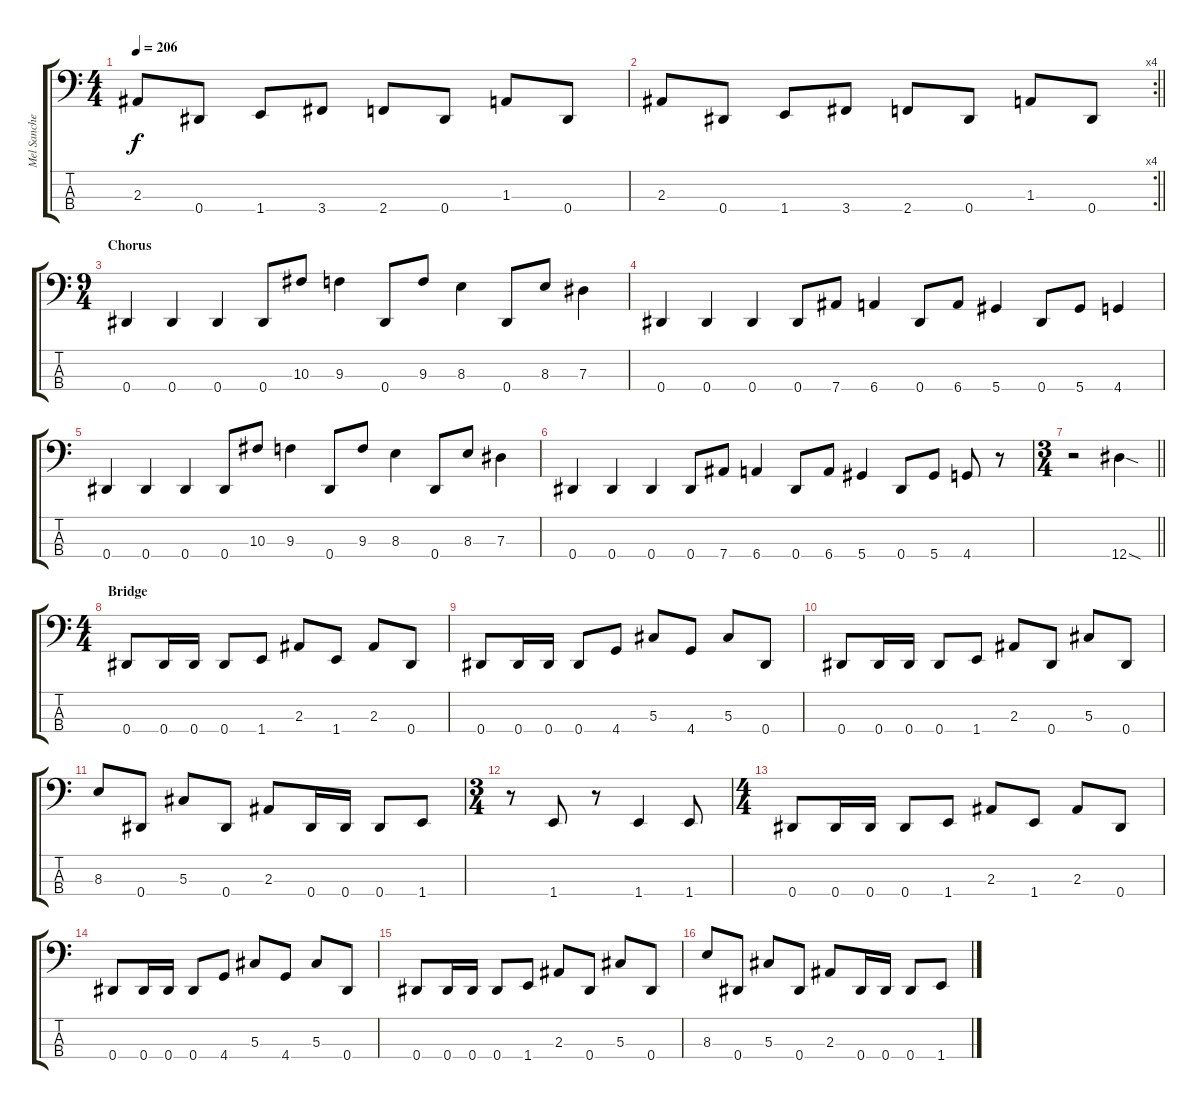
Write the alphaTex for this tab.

\track ("Mel Sanchez" "Mel Sanche") {instrument electricbassfinger}
\staff {score tabs}
\tuning (Gb2 Db2 Ab1 Eb1) {hide}
\ts (4 4)
\tempo 206
\clef f4
\ks c
2.3.8{dy f} 0.4.8 1.4.8 3.4.8 2.4.8 0.4.8 1.3.8 0.4.8 |
\rc 4
\barLineRight lightlight
2.3.8 0.4.8 1.4.8 3.4.8 2.4.8 0.4.8 1.3.8 0.4.8 |
\ts (9 4)
\section ("" "Chorus")
0.4.4 0.4.4 0.4.4 0.4.8 10.3.8 9.3.4 0.4.8 9.3.8 8.3.4 0.4.8 8.3.8 7.3.4 |
0.4.4 0.4.4 0.4.4 0.4.8 7.4.8 6.4.4 0.4.8 6.4.8 5.4.4 0.4.8 5.4.8 4.4.4 |
0.4.4 0.4.4 0.4.4 0.4.8 10.3.8 9.3.4 0.4.8 9.3.8 8.3.4 0.4.8 8.3.8 7.3.4 |
0.4.4 0.4.4 0.4.4 0.4.8 7.4.8 6.4.4 0.4.8 6.4.8 5.4.4 0.4.8 5.4.8 4.4.8 r.8 |
\ts (3 4)
\barLineRight lightlight
r.2 12.4{sod}.4 |
\ts (4 4)
\section ("" "Bridge")
0.4.8 0.4.16 0.4.16 0.4.8 1.4.8 2.3.8 1.4.8 2.3.8 0.4.8 |
0.4.8 0.4.16 0.4.16 0.4.8 4.4.8 5.3.8 4.4.8 5.3.8 0.4.8 |
0.4.8 0.4.16 0.4.16 0.4.8 1.4.8 2.3.8 0.4.8 5.3.8 0.4.8 |
8.3.8 0.4.8 5.3.8 0.4.8 2.3.8 0.4.16 0.4.16 0.4.8 1.4.8 |
\ts (3 4)
r.8 1.4.8 r.8 1.4.4 1.4.8 |
\ts (4 4)
0.4.8 0.4.16 0.4.16 0.4.8 1.4.8 2.3.8 1.4.8 2.3.8 0.4.8 |
0.4.8 0.4.16 0.4.16 0.4.8 4.4.8 5.3.8 4.4.8 5.3.8 0.4.8 |
0.4.8 0.4.16 0.4.16 0.4.8 1.4.8 2.3.8 0.4.8 5.3.8 0.4.8 |
8.3.8 0.4.8 5.3.8 0.4.8 2.3.8 0.4.16 0.4.16 0.4.8 1.4.8
